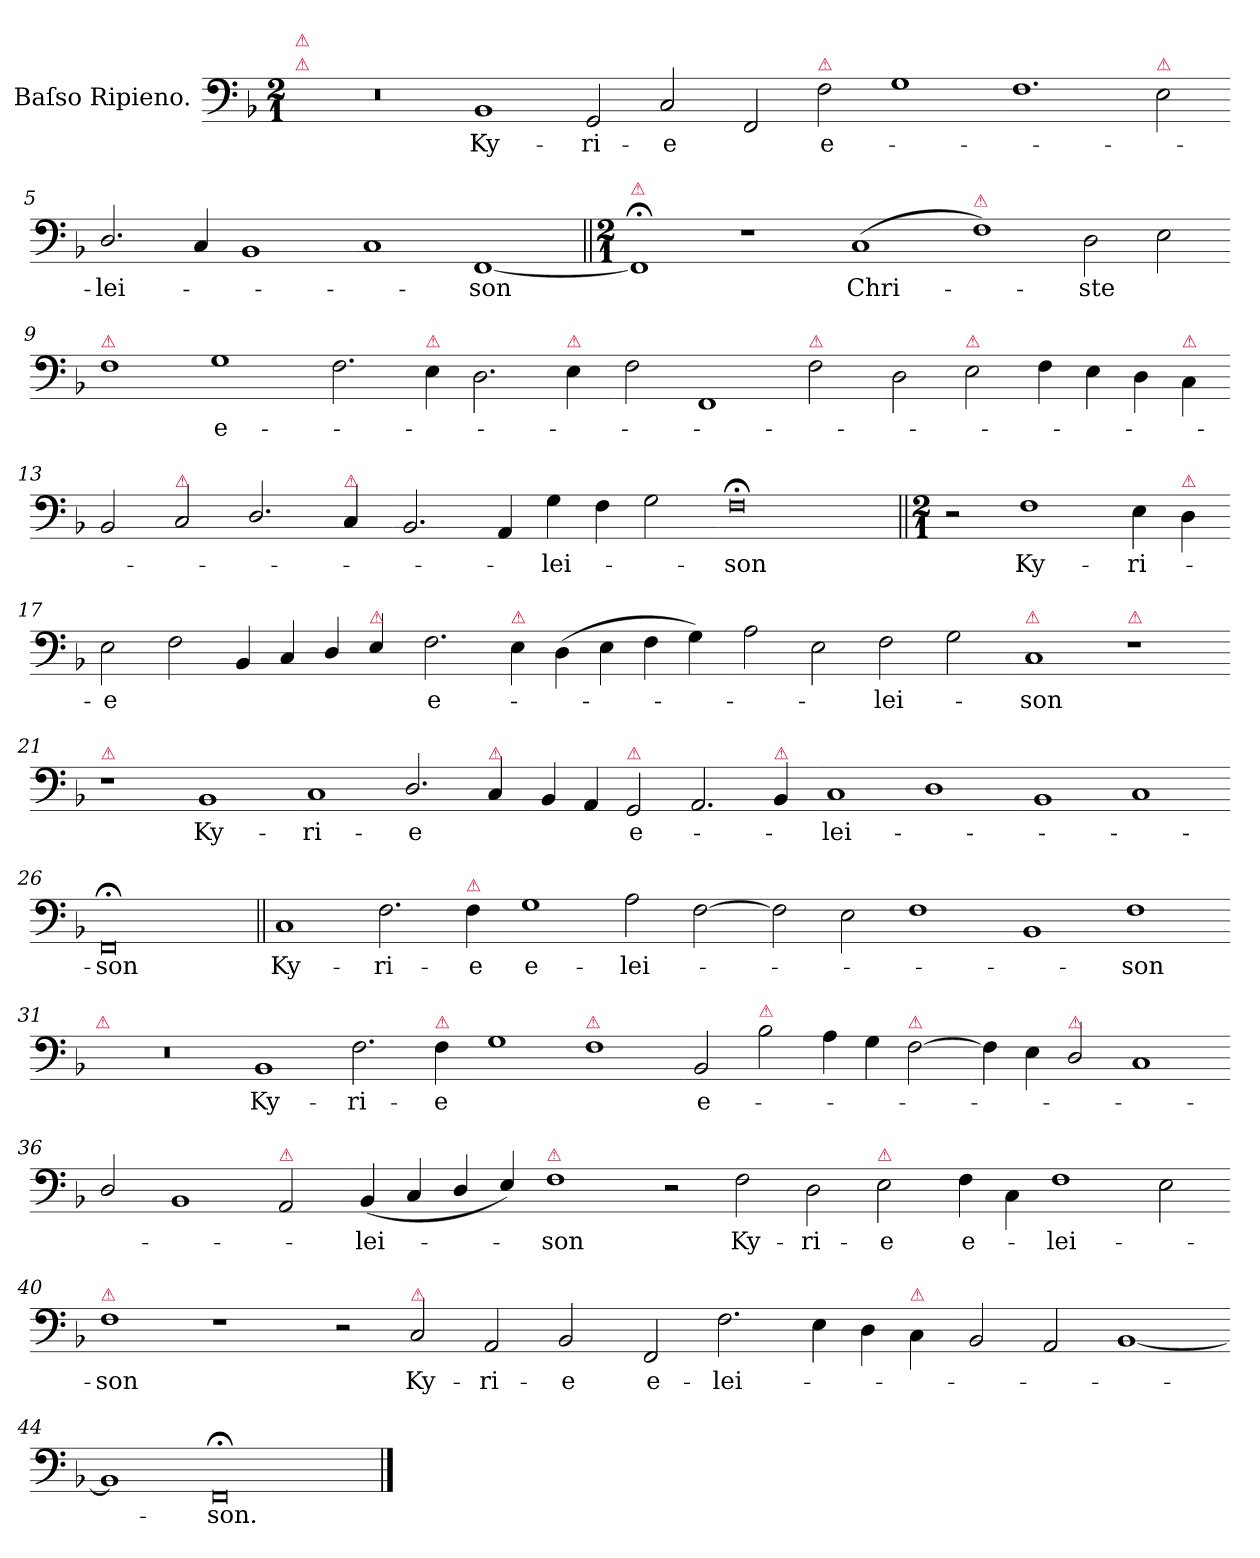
**kern	**text
*part1	*part1
*staff1	*staff1
*I"Baſso Ripieno.	*
*clefF4	*
*k[b-]	*
*M2/1	*
=1	=1
!LO:TX:a:color=crimson:t=⚠	!
!LO:TX:a:color=crimson:t=⚠	!
0r	.
=2-	=2-
1BB-	Ky-
2GG/	-ri-
2C/	-e
=3-	=3-
2FF/	.
!LO:TX:a:color=crimson:t=⚠	!
2F\	e-
1G	.
=4-	=4-
1.F	.
!LO:TX:a:color=crimson:t=⚠	!
2E\	.
=5-	=5-
2.D/	-lei-
4C/	.
1BB-	.
=6-	=6-
1C	.
[1FF	-son
=7||	=7||
*M2/1	*
!LO:TX:a:color=crimson:t=⚠	!
1FF;<]	.
1r	.
(1C	Chri-
=8-	=8-
!LO:TX:a:color=crimson:t=⚠	!
1F)	.
2D\	-ste
2E\	.
=9-	=9-
!LO:TX:a:color=crimson:t=⚠	!
1F	.
1G	e-
=10-	=10-
2.F\	.
!LO:TX:a:color=crimson:t=⚠	!
4E\	.
2.D\	.
!LO:TX:a:color=crimson:t=⚠	!
4E\	.
=11-	=11-
2F\	.
1FF	.
!LO:TX:a:color=crimson:t=⚠	!
2F\	.
=12-	=12-
2D\	.
!LO:TX:a:color=crimson:t=⚠	!
2E\	.
4F\	.
4E\	.
4D\	.
!LO:TX:a:color=crimson:t=⚠	!
4C\	.
=13-	=13-
2BB-/	.
!LO:TX:a:color=crimson:t=⚠	!
2C/	.
2.D/	.
!LO:TX:a:color=crimson:t=⚠	!
4C/	.
=14-	=14-
2.BB-/	.
4AA/	.
4G\	lei-
4F\	.
2G\	.
=15-	=15-
0F;<	-son
=16||	=16||
*M2/1	*
2r	.
1F	Ky-
4E\	-ri-
!LO:TX:a:color=crimson:t=⚠	!
4D\	.
=17-	=17-
2E\	-e
2F\	.
4BB-/	.
4C/	.
4D/	.
!LO:TX:a:color=crimson:t=⚠	!
4E/	.
=18-	=18-
2.F\	e-
!LO:TX:a:color=crimson:t=⚠	!
4E\	.
(4D\	.
4E\	.
4F\	.
4G\)	.
=19-	=19-
2A\	.
2E\	.
2F\	-lei-
2G\	.
=20-	=20-
!LO:TX:a:color=crimson:t=⚠	!
1C	-son
!LO:TX:a:color=crimson:t=⚠	!
1r	.
=21-	=21-
!LO:TX:a:color=crimson:t=⚠	!
1r	.
1BB-	Ky-
=22-	=22-
1C	-ri-
2.D/	-e
!LO:TX:a:color=crimson:t=⚠	!
4C/	.
=23-	=23-
4BB-/	.
4AA/	.
!LO:TX:a:color=crimson:t=⚠	!
2GG/	e-
2.AA/	.
!LO:TX:a:color=crimson:t=⚠	!
4BB-/	.
=24-	=24-
1C	-lei-
1D	.
=25-	=25-
1BB-	.
1C	.
=26-	=26-
0FF;<	-son
=27||	=27||
1C	Ky-
2.F\	-ri-
!LO:TX:a:color=crimson:t=⚠	!
4F\	-e
=28-	=28-
1G	e-
2A\	lei-
[2F\	.
=29-	=29-
2F\]	.
2E\	.
1F	.
=30-	=30-
1BB-	.
1F	-son
=31-	=31-
!LO:TX:a:color=crimson:t=⚠	!
0r	.
=32-	=32-
1BB-	Ky-
2.F\	-ri-
!LO:TX:a:color=crimson:t=⚠	!
4F\	-e
=33-	=33-
1G	.
!LO:TX:a:color=crimson:t=⚠	!
1F	.
=34-	=34-
2BB-/	e-
!LO:TX:a:color=crimson:t=⚠	!
2B-\	.
4A\	.
4G\	.
!LO:TX:a:color=crimson:t=⚠	!
[2F\	.
=35-	=35-
4F]	.
4E\	.
!LO:TX:a:color=crimson:t=⚠	!
2D/	.
1C	.
=36-	=36-
2D/	.
1BB-	.
!LO:TX:a:color=crimson:t=⚠	!
2AA/	.
=37-	=37-
(4BB-/	-lei-
4C/	.
4D/	.
4E/)	.
!LO:TX:a:color=crimson:t=⚠	!
1F	-son
=38-	=38-
2r	.
2F\	Ky-
2D\	-ri-
!LO:TX:a:color=crimson:t=⚠	!
2E\	-e
=39-	=39-
4F\	e-
4C\	.
1F	-lei-
2E\	.
=40-	=40-
!LO:TX:a:color=crimson:t=⚠	!
1F	-son
1r	.
=41-	=41-
2r	.
!LO:TX:a:color=crimson:t=⚠	!
2C/	Ky-
2AA/	-ri-
2BB-/	-e
=42-	=42-
2FF/	e-
2.F\	-lei-
4E\	.
4D\	.
!LO:TX:a:color=crimson:t=⚠	!
4C\	.
=43-	=43-
2BB-/	.
2AA/	.
[1BB-	.
=44-	=44-
1BB-]	.
0FF;<	-son.
==	==
*-	*-
